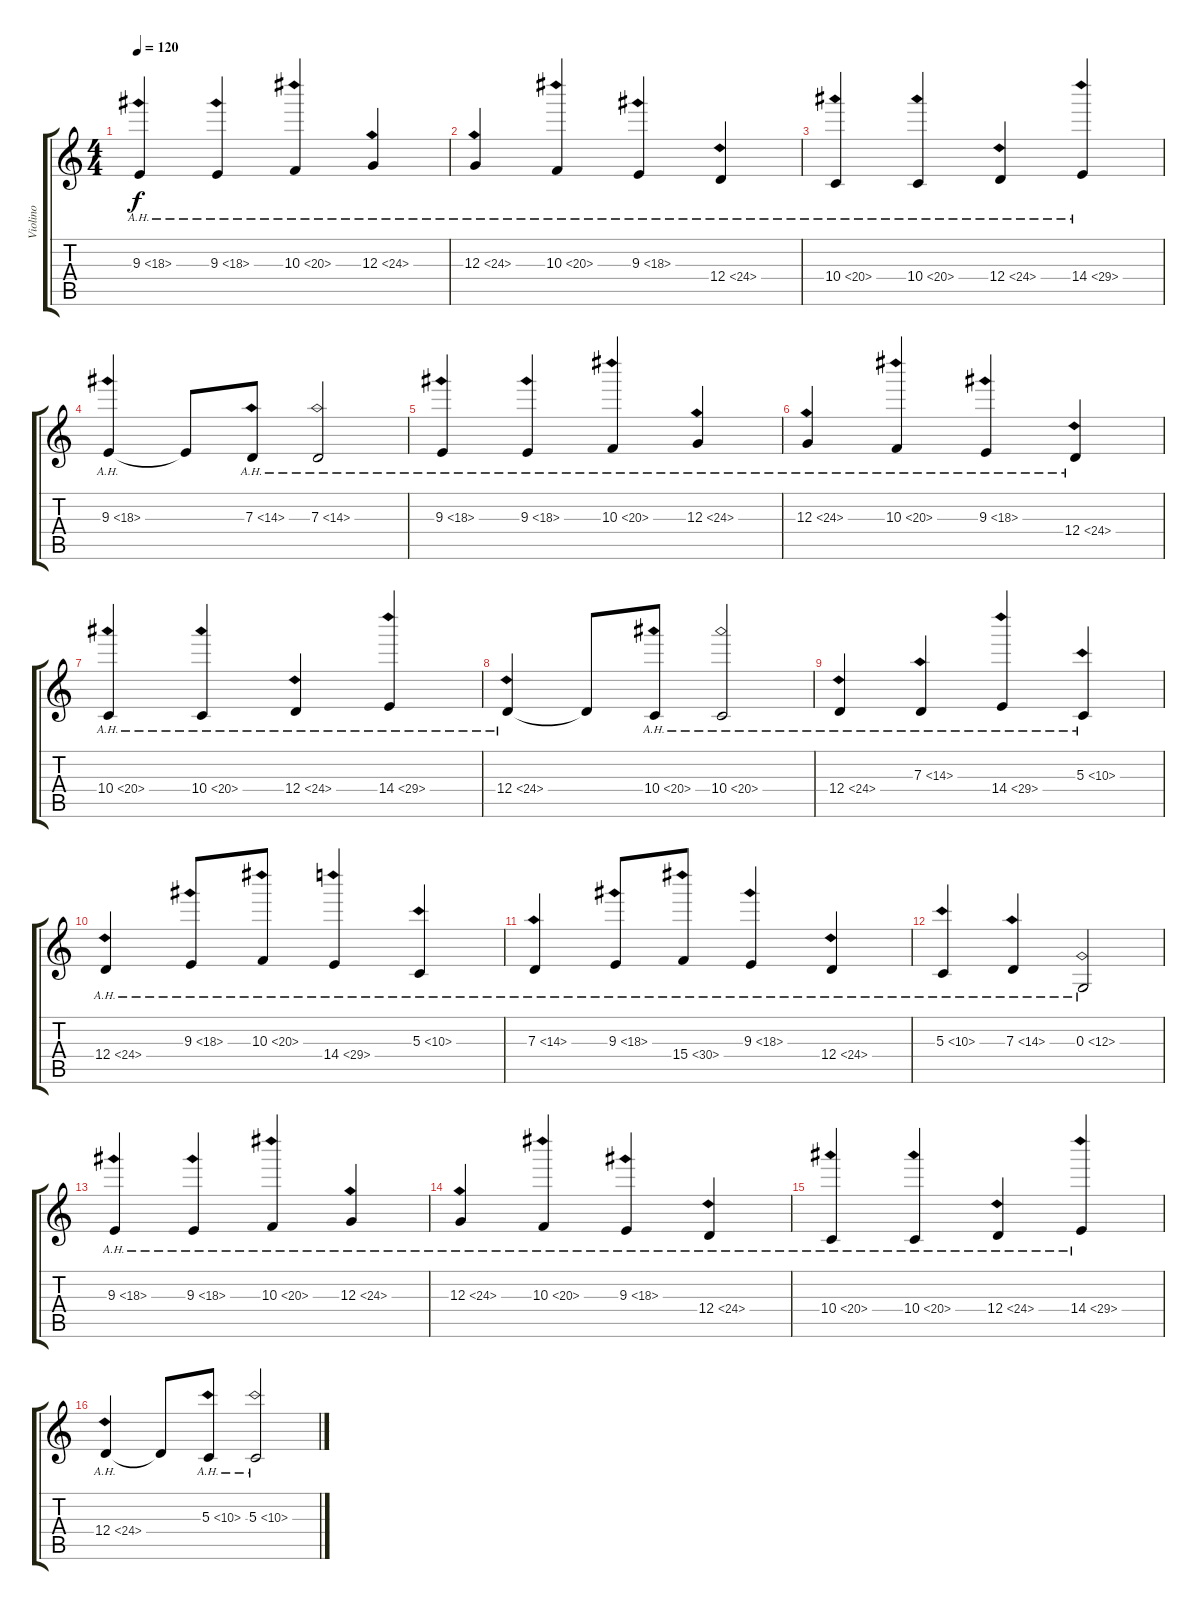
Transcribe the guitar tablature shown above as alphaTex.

\track ("Violino" "Violino") {instrument violin}
\staff {score tabs}
\tuning (E4 B3 G3 D3 A2 E2) {hide}
\ts (4 4)
\tempo 120
\clef g2
\ks c
9.3{ah 9}.4{dy f instrument violin} 9.3{ah 9}.4 10.3{ah 10}.4 12.3{ah 12}.4 |
12.3{ah 12}.4 10.3{ah 10}.4 9.3{ah 9}.4 12.4{ah 12}.4 |
10.4{ah 10}.4 10.4{ah 10}.4 12.4{ah 12}.4 14.4{ah 15}.4 |
9.3{ah 9}.4 9.3{t}.8 7.3{ah 7}.8 7.3{ah 7}.2 |
9.3{ah 9}.4 9.3{ah 9}.4 10.3{ah 10}.4 12.3{ah 12}.4 |
12.3{ah 12}.4 10.3{ah 10}.4 9.3{ah 9}.4 12.4{ah 12}.4 |
10.4{ah 10}.4 10.4{ah 10}.4 12.4{ah 12}.4 14.4{ah 15}.4 |
12.4{ah 12}.4 12.4{t}.8 10.4{ah 10}.8 10.4{ah 10}.2 |
12.4{ah 12}.4 7.3{ah 7}.4 14.4{ah 15}.4 5.3{ah 5}.4 |
12.4{ah 12}.4 9.3{ah 9}.8 10.3{ah 10}.8 14.4{ah 15}.4 5.3{ah 5}.4 |
7.3{ah 7}.4 9.3{ah 9}.8 15.4{ah 15}.8 9.3{ah 9}.4 12.4{ah 12}.4 |
5.3{ah 5}.4 7.3{ah 7}.4 0.3{ah 12}.2 |
9.3{ah 9}.4 9.3{ah 9}.4 10.3{ah 10}.4 12.3{ah 12}.4 |
12.3{ah 12}.4 10.3{ah 10}.4 9.3{ah 9}.4 12.4{ah 12}.4 |
10.4{ah 10}.4 10.4{ah 10}.4 12.4{ah 12}.4 14.4{ah 15}.4 |
12.4{ah 12}.4 12.4{t}.8 5.3{ah 5}.8 5.3{ah 5}.2
